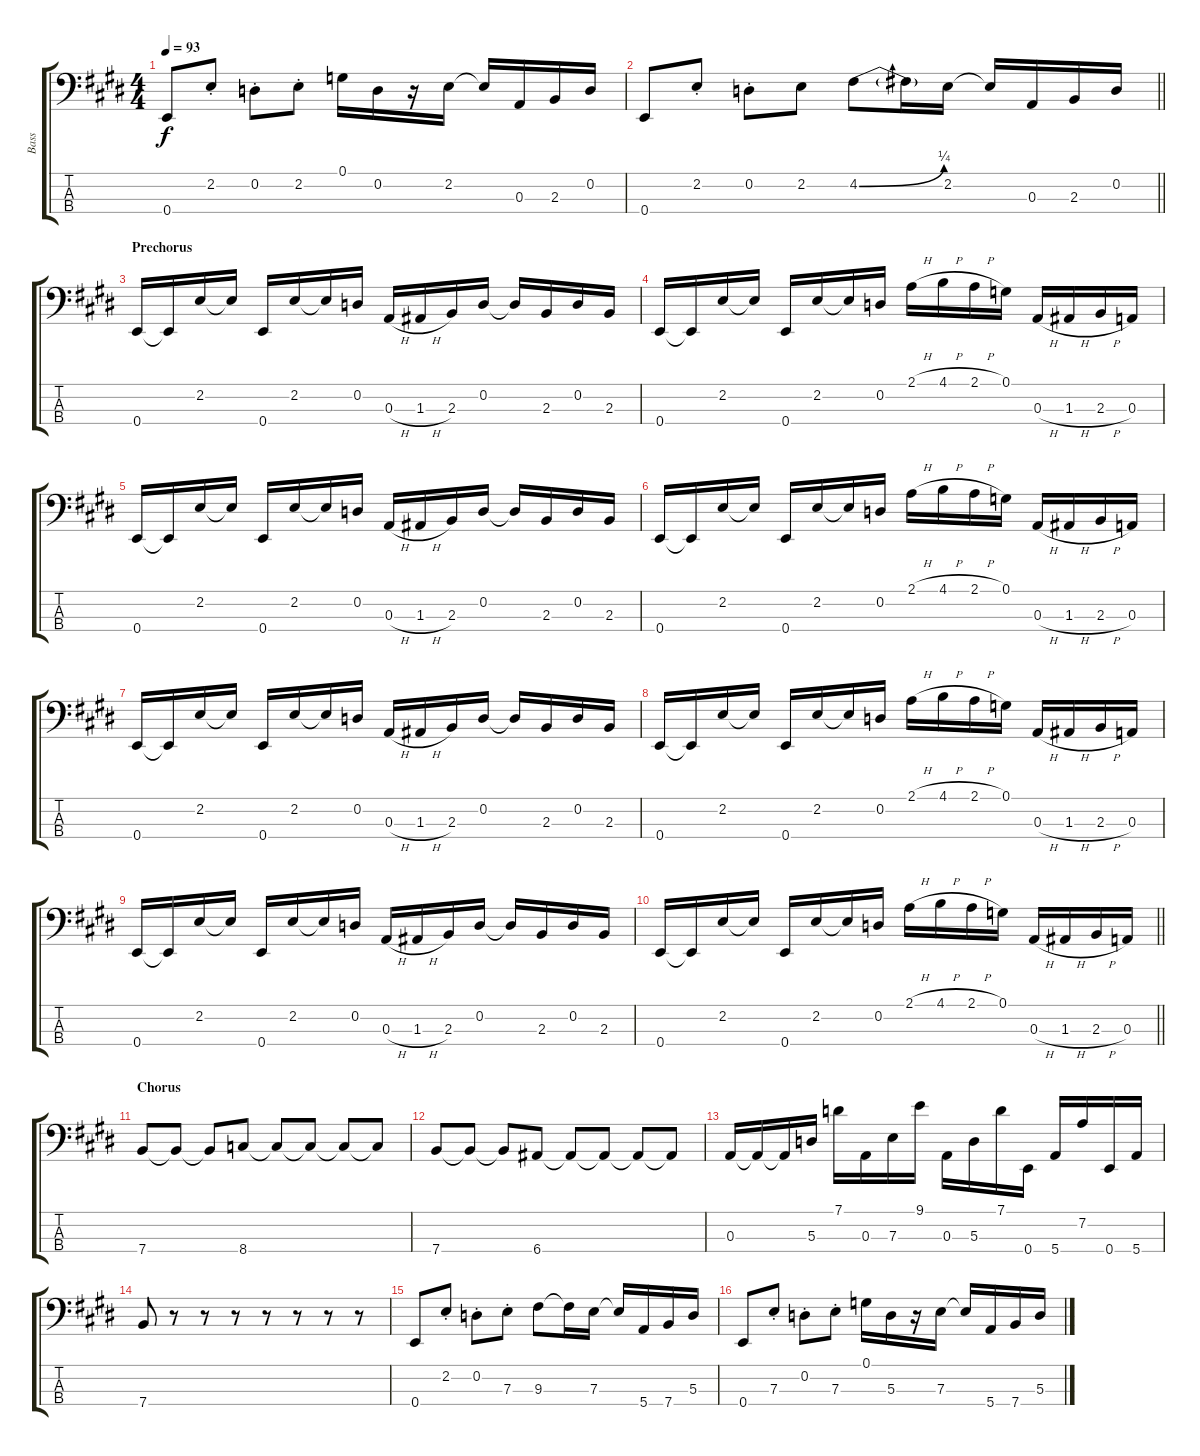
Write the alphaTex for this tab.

\track ("Bass" "Bass") {instrument electricbassfinger}
\staff {score tabs}
\tuning (G2 D2 A1 E1) {hide}
\ts (4 4)
\tempo 93
\clef f4
\ks e
0.4.8{dy f} 2.2{st}.8 0.2{st}.8 2.2{st}.8 0.1.16 0.2.16 r.16 2.2.16 2.2{t}.16 0.3.16 2.3.16 0.2.16 |
\barLineRight lightlight
0.4.8 2.2{st}.8 0.2{st}.8 2.2.8 4.2{be (bend 0 0 60 1)}.8 4.2{t}.16 2.2.16 2.2{t}.16 0.3.16 2.3.16 0.2.16 |
\section ("" "Prechorus")
0.4.16 0.4{t}.16 2.2.16 2.2{t}.16 0.4.16 2.2.16 2.2{t}.16 0.2.16 0.3{h}.16 1.3{h}.16 2.3.16 0.2.16 0.2{t}.16 2.3.16 0.2.16 2.3.16 |
0.4.16 0.4{t}.16 2.2.16 2.2{t}.16 0.4.16 2.2.16 2.2{t}.16 0.2.16 2.1{h}.16 4.1{h}.16 2.1{h}.16 0.1.16 0.3{h}.16 1.3{h}.16 2.3{h}.16 0.3.16 |
0.4.16 0.4{t}.16 2.2.16 2.2{t}.16 0.4.16 2.2.16 2.2{t}.16 0.2.16 0.3{h}.16 1.3{h}.16 2.3.16 0.2.16 0.2{t}.16 2.3.16 0.2.16 2.3.16 |
0.4.16 0.4{t}.16 2.2.16 2.2{t}.16 0.4.16 2.2.16 2.2{t}.16 0.2.16 2.1{h}.16 4.1{h}.16 2.1{h}.16 0.1.16 0.3{h}.16 1.3{h}.16 2.3{h}.16 0.3.16 |
0.4.16 0.4{t}.16 2.2.16 2.2{t}.16 0.4.16 2.2.16 2.2{t}.16 0.2.16 0.3{h}.16 1.3{h}.16 2.3.16 0.2.16 0.2{t}.16 2.3.16 0.2.16 2.3.16 |
0.4.16 0.4{t}.16 2.2.16 2.2{t}.16 0.4.16 2.2.16 2.2{t}.16 0.2.16 2.1{h}.16 4.1{h}.16 2.1{h}.16 0.1.16 0.3{h}.16 1.3{h}.16 2.3{h}.16 0.3.16 |
0.4.16 0.4{t}.16 2.2.16 2.2{t}.16 0.4.16 2.2.16 2.2{t}.16 0.2.16 0.3{h}.16 1.3{h}.16 2.3.16 0.2.16 0.2{t}.16 2.3.16 0.2.16 2.3.16 |
\barLineRight lightlight
0.4.16 0.4{t}.16 2.2.16 2.2{t}.16 0.4.16 2.2.16 2.2{t}.16 0.2.16 2.1{h}.16 4.1{h}.16 2.1{h}.16 0.1.16 0.3{h}.16 1.3{h}.16 2.3{h}.16 0.3.16 |
\section ("" "Chorus")
7.4.8 7.4{t}.8 7.4{t}.8 8.4.8 8.4{t}.8 8.4{t}.8 8.4{t}.8 8.4{t}.8 |
7.4.8 7.4{t}.8 7.4{t}.8 6.4.8 6.4{t}.8 6.4{t}.8 6.4{t}.8 6.4{t}.8 |
0.3.16 0.3{t}.16 0.3{t}.16 5.3.16 7.1.16 0.3.16 7.3.16 9.1.16 0.3.16 5.3.16 7.1.16 0.4.16 5.4.16 7.2.16 0.4.16 5.4.16 |
7.4.8 r.8 r.8 r.8 r.8 r.8 r.8 r.8 |
0.4.8 2.2{st}.8 0.2{st}.8 7.3{st}.8 9.3.8 9.3{t}.16 7.3.16 7.3{t}.16 5.4.16 7.4.16 5.3.16 |
0.4.8 7.3{st}.8 0.2{st}.8 7.3{st}.8 0.1.16 5.3.16 r.16 7.3.16 7.3{t}.16 5.4.16 7.4.16 5.3.16
